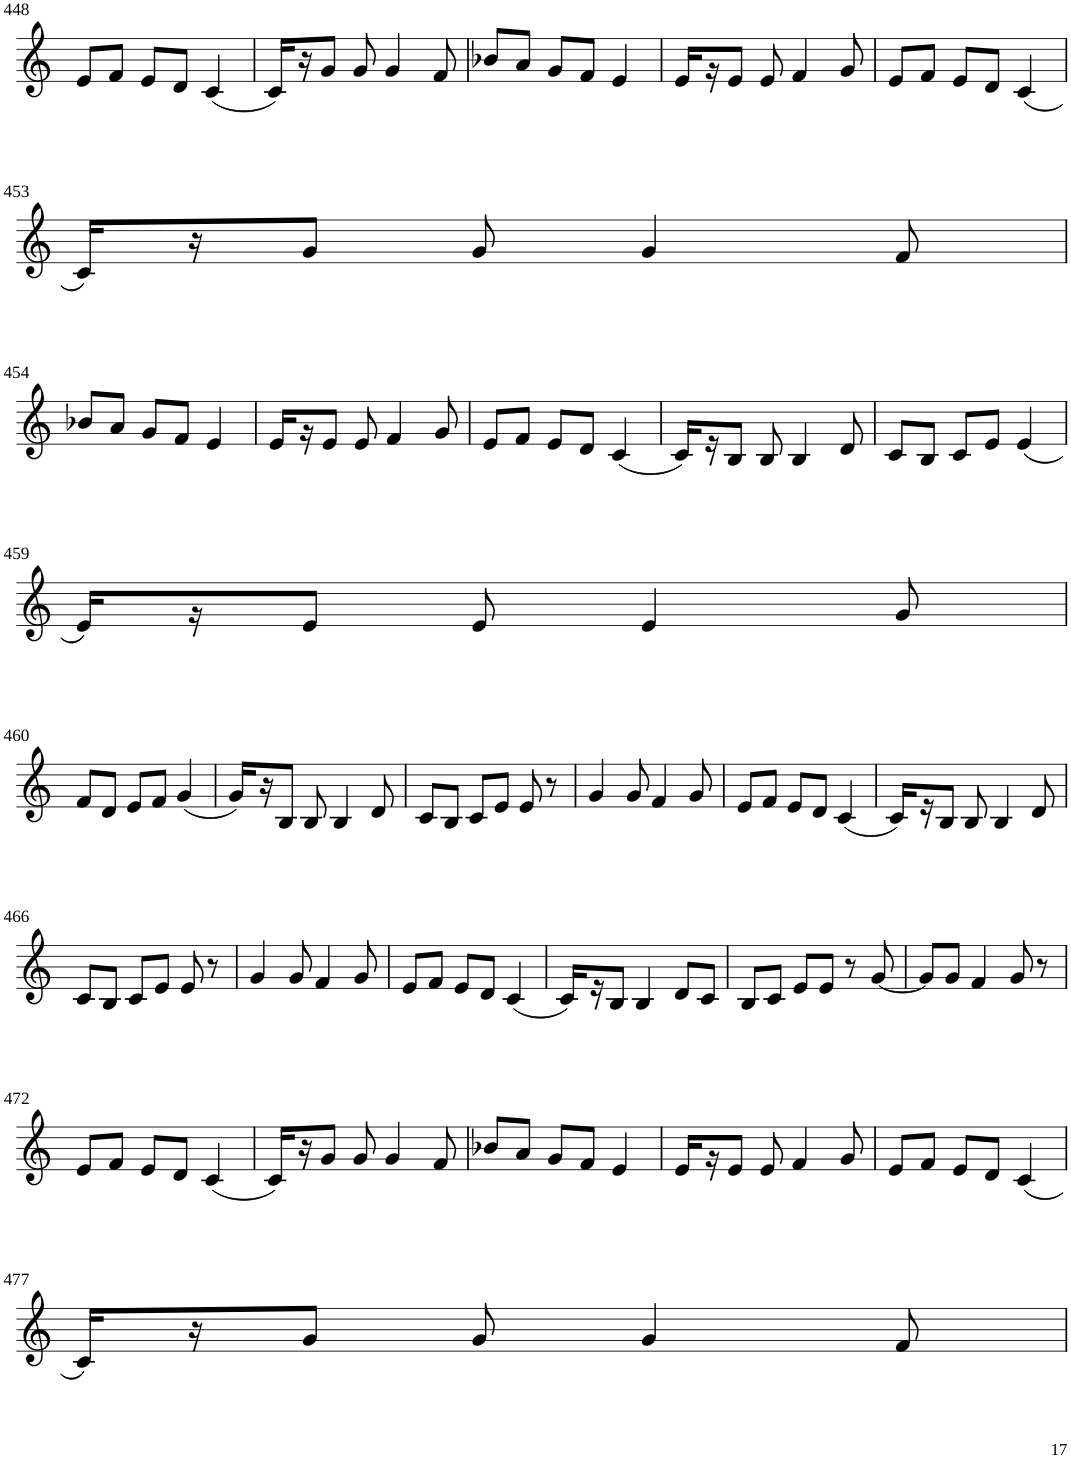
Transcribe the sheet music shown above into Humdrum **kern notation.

**kern
*part1
*staff1
*I"Violin
!!LO:PB:g=z
*clefG2
*k[]
*M3/4
=448
8e/L
8f/J
8e/L
8d/J
(4c/
=449
16c/LL)
16r
8g/J
8g/
4g/
8f/
=450
8b-X/L
8a/J
8g/L
8f/J
4e/
=451
16e/LL
16r
8e/J
8e/
4f/
8g/
=452
8e/L
8f/J
8e/L
8d/J
(4c/
!!LO:LB:g=z
=453
16c/LL)
16r
8g/J
8g/
4g/
8f/
!!LO:LB:g=z
=454
8b-X/L
8a/J
8g/L
8f/J
4e/
=455
16e/LL
16r
8e/J
8e/
4f/
8g/
=456
8e/L
8f/J
8e/L
8d/J
(4c/
=457
16c/LL)
16r
8B/J
8B/
4B/
8d/
=458
8c/L
8B/J
8c/L
8e/J
(4e/
!!LO:LB:g=z
=459
16e/LL)
16r
8e/J
8e/
4e/
8g/
!!LO:LB:g=z
=460
8f/L
8d/J
8e/L
8f/J
(4g/
=461
16g/LL)
16r
8B/J
8B/
4B/
8d/
=462
8c/L
8B/J
8c/L
8e/J
8e/
8r
=463
4g/
8g/
4f/
8g/
=464
8e/L
8f/J
8e/L
8d/J
(4c/
=465
16c/LL)
16r
8B/J
8B/
4B/
8d/
!!LO:LB:g=z
=466
8c/L
8B/J
8c/L
8e/J
8e/
8r
=467
4g/
8g/
4f/
8g/
=468
8e/L
8f/J
8e/L
8d/J
(4c/
=469
16c/LL)
16r
8B/J
4B/
8d/L
8c/J
=470
8B/L
8c/J
8e/L
8e/J
8r
[8g/
=471
8g/L]
8g/J
4f/
8g/
8r
!!LO:LB:g=z
=472
8e/L
8f/J
8e/L
8d/J
(4c/
=473
16c/LL)
16r
8g/J
8g/
4g/
8f/
=474
8b-X/L
8a/J
8g/L
8f/J
4e/
=475
16e/LL
16r
8e/J
8e/
4f/
8g/
=476
8e/L
8f/J
8e/L
8d/J
(4c/
!!LO:LB:g=z
=477
16c/LL)
16r
8g/J
8g/
4g/
8f/
=
*-
